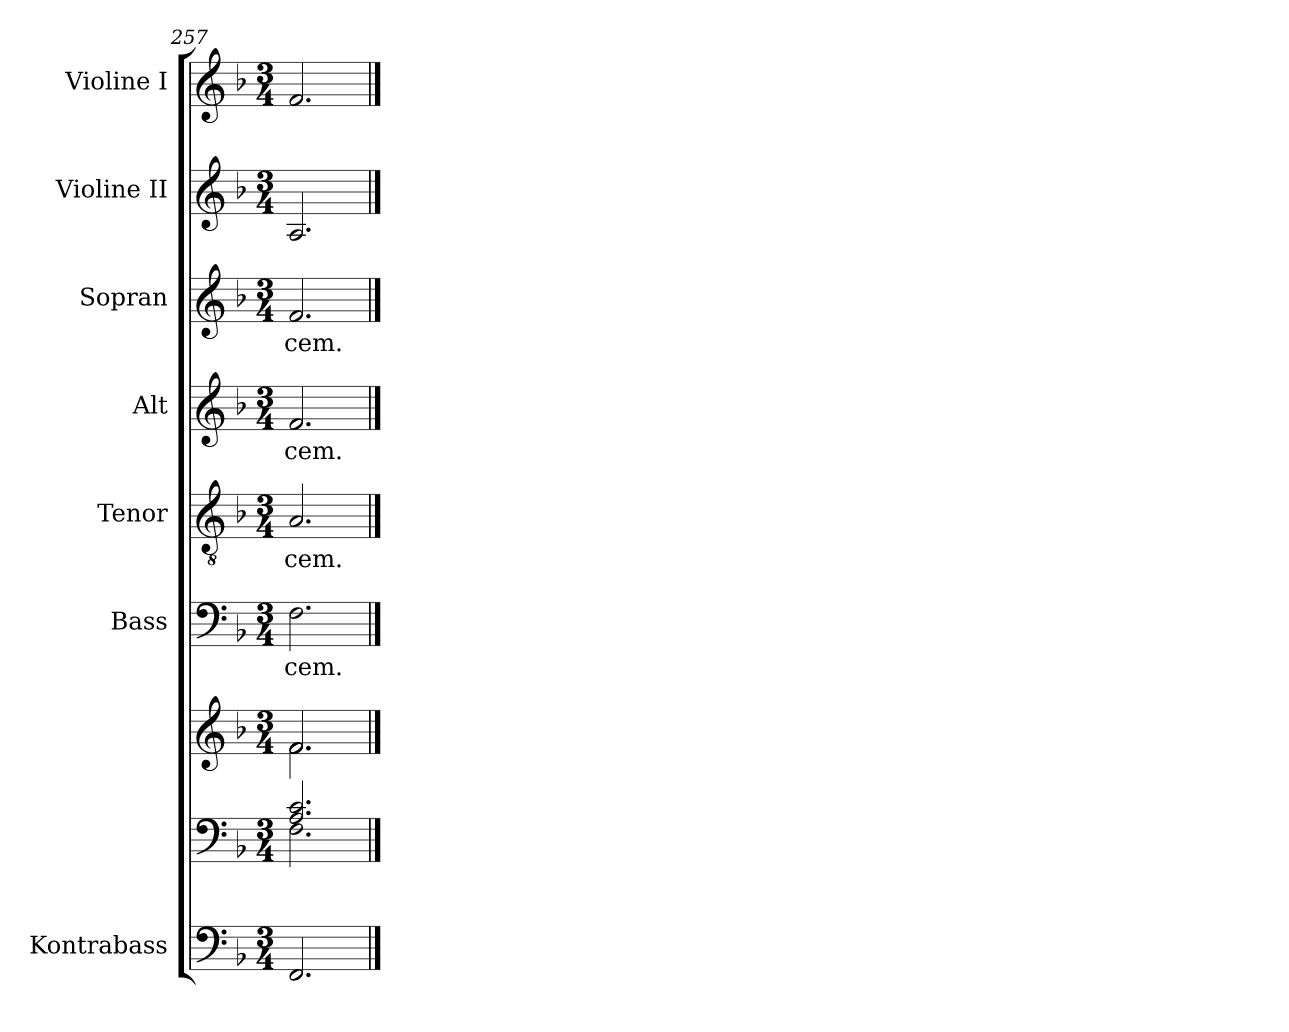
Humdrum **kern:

**kern	**kern	**kern	**kern	**text	**kern	**text	**kern	**text	**kern	**text	**kern	**kern
*part8	*part7	*part7	*part6	*part6	*part5	*part5	*part4	*part4	*part3	*part3	*part2	*part1
*staff9	*staff8	*staff7	*staff6	*staff6	*staff5	*staff5	*staff4	*staff4	*staff3	*staff3	*staff2	*staff1
*I"Kontrabass	*	*	*I"Bass	*	*I"Tenor	*	*I"Alt	*	*I"Sopran	*	*I"Violine II	*I"Violine I
*I'Kb.	*	*	*I'B.	*	*I'T.	*	*I'A.	*	*I'S.	*	*I'Vl. II	*I'Vl. I
*clefF4	*clefF4	*clefG2	*clefF4	*	*clefGv2	*	*clefG2	*	*clefG2	*	*clefG2	*clefG2
*ITrd7c12	*	*	*	*	*	*	*	*	*	*	*	*
*k[b-]	*k[b-]	*k[b-]	*k[b-]	*	*k[b-]	*	*k[b-]	*	*k[b-]	*	*k[b-]	*k[b-]
*F:	*F:	*F:	*F:	*	*F:	*	*F:	*	*F:	*	*F:	*F:
*M3/4	*M3/4	*M3/4	*M3/4	*	*M3/4	*	*M3/4	*	*M3/4	*	*M3/4	*M3/4
=257	=257	=257	=257	=257	=257	=257	=257	=257	=257	=257	=257	=257
*	*^	*^	*	*	*	*	*	*	*	*	*	*
!	!	!	!	!	!	!LO:LY:b	!	!LO:LY:b	!	!LO:LY:b	!	!LO:LY:b	!	!
2.FFF/	2.A/ 2.c/	2.F\	2.f/	2.f\	2.F\	-cem.	2.A/	-cem.	2.f/	-cem.	2.f/	-cem.	2.A/	2.f/
*	*v	*v	*	*	*	*	*	*	*	*	*	*	*	*
*	*	*v	*v	*	*	*	*	*	*	*	*	*	*
==	==	==	==	==	==	==	==	==	==	==	==	==
*-	*-	*-	*-	*-	*-	*-	*-	*-	*-	*-	*-	*-
